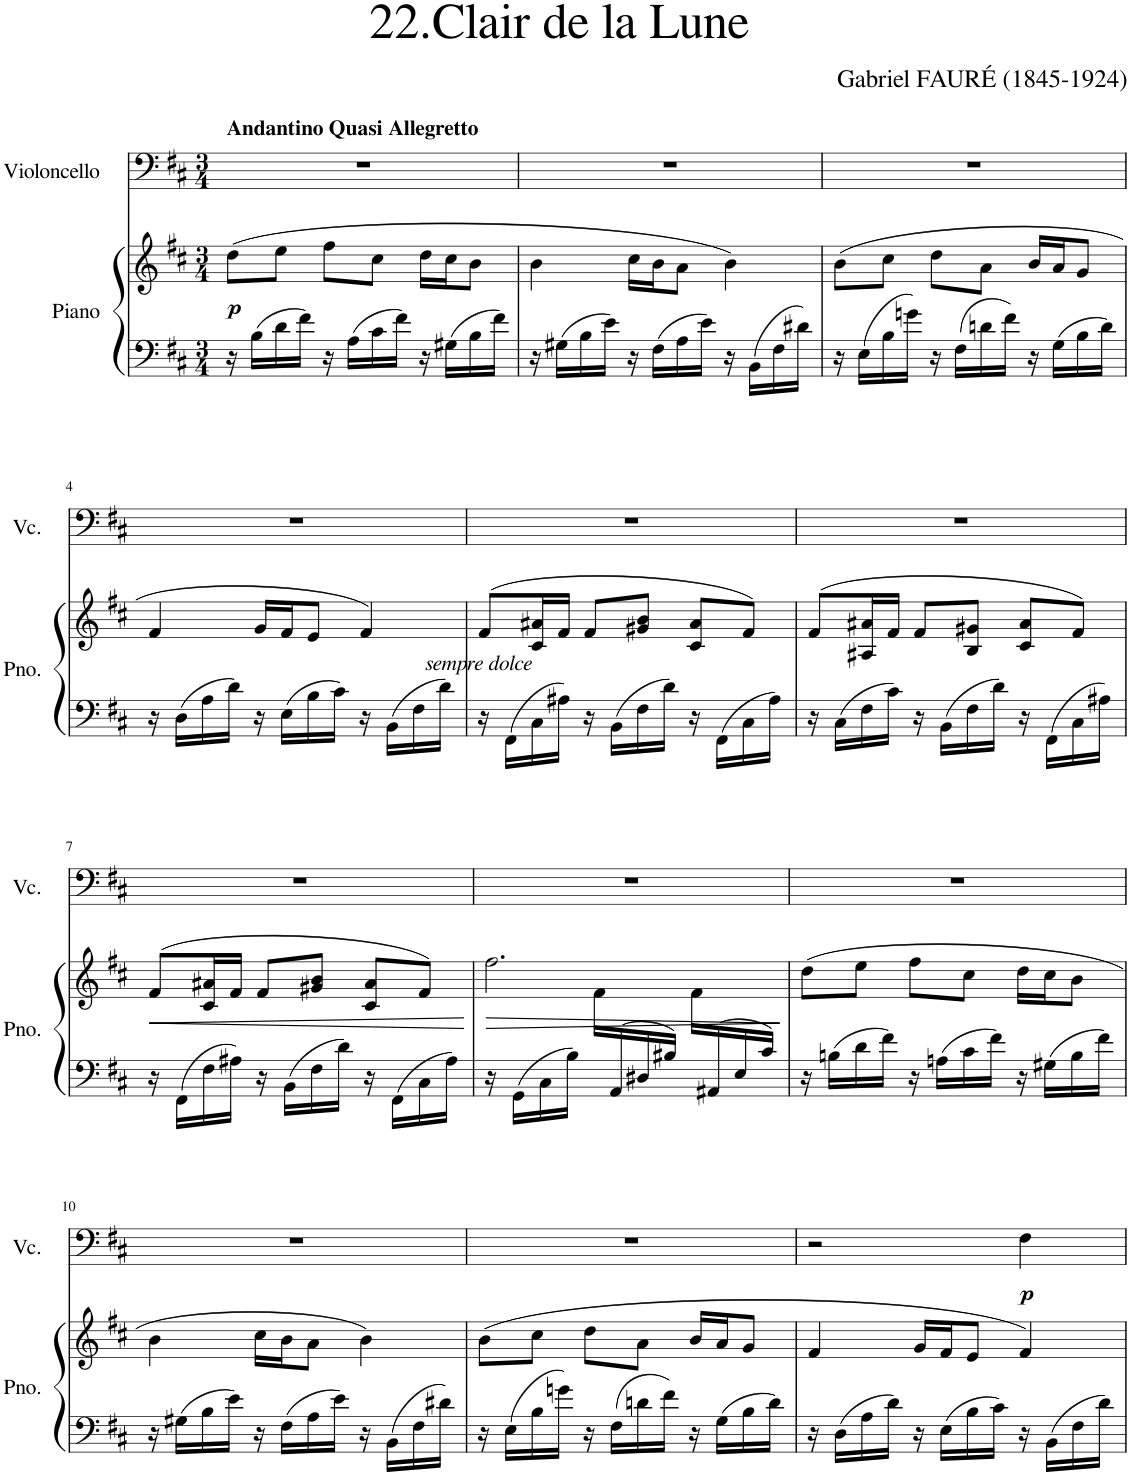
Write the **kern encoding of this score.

**kern	**kern	**dynam	**kern	**dynam
*part2	*part2	*part2	*part1	*part1
*staff3	*staff2	*staff2/3	*staff1	*staff1
*I"Piano	*	*	*I"Violoncello	*
*I'Pno.	*	*	*I'Vc.	*
*clefF4	*clefG2	*	*clefF4	*
*k[f#c#]	*k[f#c#]	*	*k[f#c#]	*
*M3/4	*M3/4	*	*M3/4	*
=1	=1	=1	=1	=1
!	!	!	!LO:TX:a:B:t=Andantino Quasi Allegretto	!
!	!	!LO:DY:b	!	!
16r	(8dd\L	p	2.r	.
16B\LL	.	.	.	.
16d\	8ee\J	.	.	.
16f#\JJ	.	.	.	.
16r	8ff#\L	.	.	.
16A\LL	.	.	.	.
16c#\	8cc#\J	.	.	.
16f#\JJ	.	.	.	.
16r	16dd\LL	.	.	.
16G#X\LL	16cc#\J	.	.	.
16B\	8b\J	.	.	.
16f#\JJ	.	.	.	.
=2	=2	=2	=2	=2
16r	4b\	.	2.r	.
16G#X\LL	.	.	.	.
16B\	.	.	.	.
16e\JJ	.	.	.	.
16r	16cc#\LL	.	.	.
16F#\LL	16b\J	.	.	.
16A\	8a\J	.	.	.
16e\JJ	.	.	.	.
16r	4b\)	.	.	.
16BB\LL	.	.	.	.
16F#\	.	.	.	.
16d#X\JJ	.	.	.	.
=3	=3	=3	=3	=3
16r	(8b\L	.	2.r	.
16E\LL	.	.	.	.
16B\	8cc#\J	.	.	.
16gn\JJ	.	.	.	.
16r	8dd\L	.	.	.
16F#\LL	.	.	.	.
16dn\	8a\J	.	.	.
16f#\JJ	.	.	.	.
16r	16b/LL	.	.	.
16G\LL	16a/J	.	.	.
16B\	8g/J	.	.	.
16d\JJ	.	.	.	.
!!LO:LB:g=z
=4	=4	=4	=4	=4
16r	4f#/	.	2.r	.
16D\LL	.	.	.	.
16A\	.	.	.	.
16d\JJ	.	.	.	.
16r	16g/LL	.	.	.
16E\LL	16f#/J	.	.	.
16B\	8e/J	.	.	.
16c#\JJ	.	.	.	.
16r	4f#/)	.	.	.
16BB\LL	.	.	.	.
16F#\	.	.	.	.
16d\JJ	.	.	.	.
=5	=5	=5	=5	=5
!	!LO:TX:b:i:t=sempre dolce	!	!	!
16r	(>8f#/L	.	2.r	.
16FF#\LL	.	.	.	.
16C#\	16c#/ 16a#X/L	.	.	.
16A#X\JJ	16f#/JJ	.	.	.
16r	8f#/L	.	.	.
16BB\LL	.	.	.	.
16F#\	8g#X/ 8b/J	.	.	.
16d\JJ	.	.	.	.
16r	8c#/ 8a#/L	.	.	.
16FF#\LL	.	.	.	.
16C#\	8f#/J)	.	.	.
16A#\JJ	.	.	.	.
=6	=6	=6	=6	=6
16r	(>8f#/L	.	2.r	.
16C#\LL	.	.	.	.
16F#\	16A#X/ 16a#X/L	.	.	.
16c#\JJ	16f#/JJ	.	.	.
16r	8f#/L	.	.	.
16BB\LL	.	.	.	.
16F#\	8B/ 8g#X/J	.	.	.
16d\JJ	.	.	.	.
16r	8c#/ 8a#/L	.	.	.
16FF#\LL	.	.	.	.
16C#\	8f#/J)	.	.	.
16A#X\JJ	.	.	.	.
!!LO:LB:g=z
=7	=7	=7	=7	=7
!	!	!LO:HP:b	!	!
16r	(>8f#/L	<	2.r	.
16FF#\LL	.	.	.	.
16F#\	16c#/ 16a#X/L	.	.	.
16A#X\JJ	16f#/JJ	.	.	.
16r	8f#/L	.	.	.
16BB\LL	.	.	.	.
16F#\	8g#X/ 8b/J	.	.	.
16d\JJ	.	.	.	.
16r	8c#/ 8a#/L	.	.	.
16FF#\LL	.	.	.	.
16C#\	8f#/J)	.	.	.
16A#\JJ	.	.	.	.
.	.	[	.	.
=8	=8	=8	=8	=8
!	!	!LO:HP:b	!	!
*	*^	*	*	*
16r	2.ff#\	4ryy	>	2.r	.
16GG\LL	.	.	.	.	.
16C#\	.	.	.	.	.
16B\JJ	.	.	.	.	.
16ryy	.	16f#\LL	.	.	.
16AA/	.	8.ryy	.	.	.
16D#X/	.	.	.	.	.
16B#X/JJ	.	.	.	.	.
16ryy	.	16f#\LL	.	.	.
16AA#X/	.	8.ryy	.	.	.
16E/	.	.	.	.	.
16c#/JJ	.	.	.	.	.
*	*v	*v	*	*	*
.	.	]	.	.
=9	=9	=9	=9	=9
16r	(8dd\L	.	2.r	.
16Bn\LL	.	.	.	.
16d\	8ee\J	.	.	.
16f#\JJ	.	.	.	.
16r	8ff#\L	.	.	.
16An\LL	.	.	.	.
16c#\	8cc#\J	.	.	.
16f#\JJ	.	.	.	.
16r	16dd\LL	.	.	.
16G#X\LL	16cc#\J	.	.	.
16B\	8b\J	.	.	.
16f#\JJ	.	.	.	.
!!LO:LB:g=z
=10	=10	=10	=10	=10
16r	4b\	.	2.r	.
16G#X\LL	.	.	.	.
16B\	.	.	.	.
16e\JJ	.	.	.	.
16r	16cc#\LL	.	.	.
16F#\LL	16b\J	.	.	.
16A\	8a\J	.	.	.
16e\JJ	.	.	.	.
16r	4b\)	.	.	.
16BB\LL	.	.	.	.
16F#\	.	.	.	.
16d#X\JJ	.	.	.	.
=11	=11	=11	=11	=11
16r	(8b\L	.	2.r	.
16E\LL	.	.	.	.
16B\	8cc#\J	.	.	.
16gn\JJ	.	.	.	.
16r	8dd\L	.	.	.
16F#\LL	.	.	.	.
16dn\	8a\J	.	.	.
16f#\JJ	.	.	.	.
16r	16b/LL	.	.	.
16G\LL	16a/J	.	.	.
16B\	8g/J	.	.	.
16d\JJ	.	.	.	.
=12	=12	=12	=12	=12
16r	4f#/	.	2r	.
16D\LL	.	.	.	.
16A\	.	.	.	.
16d\JJ	.	.	.	.
16r	16g/LL	.	.	.
16E\LL	16f#/J	.	.	.
16B\	8e/J	.	.	.
16c#\JJ	.	.	.	.
!	!	!	!	!LO:DY:b
16r	4f#/)	.	4F#\	p
16BB\LL	.	.	.	.
16F#\	.	.	.	.
16d\JJ	.	.	.	.
=	=	=	=	=
*-	*-	*-	*-	*-
